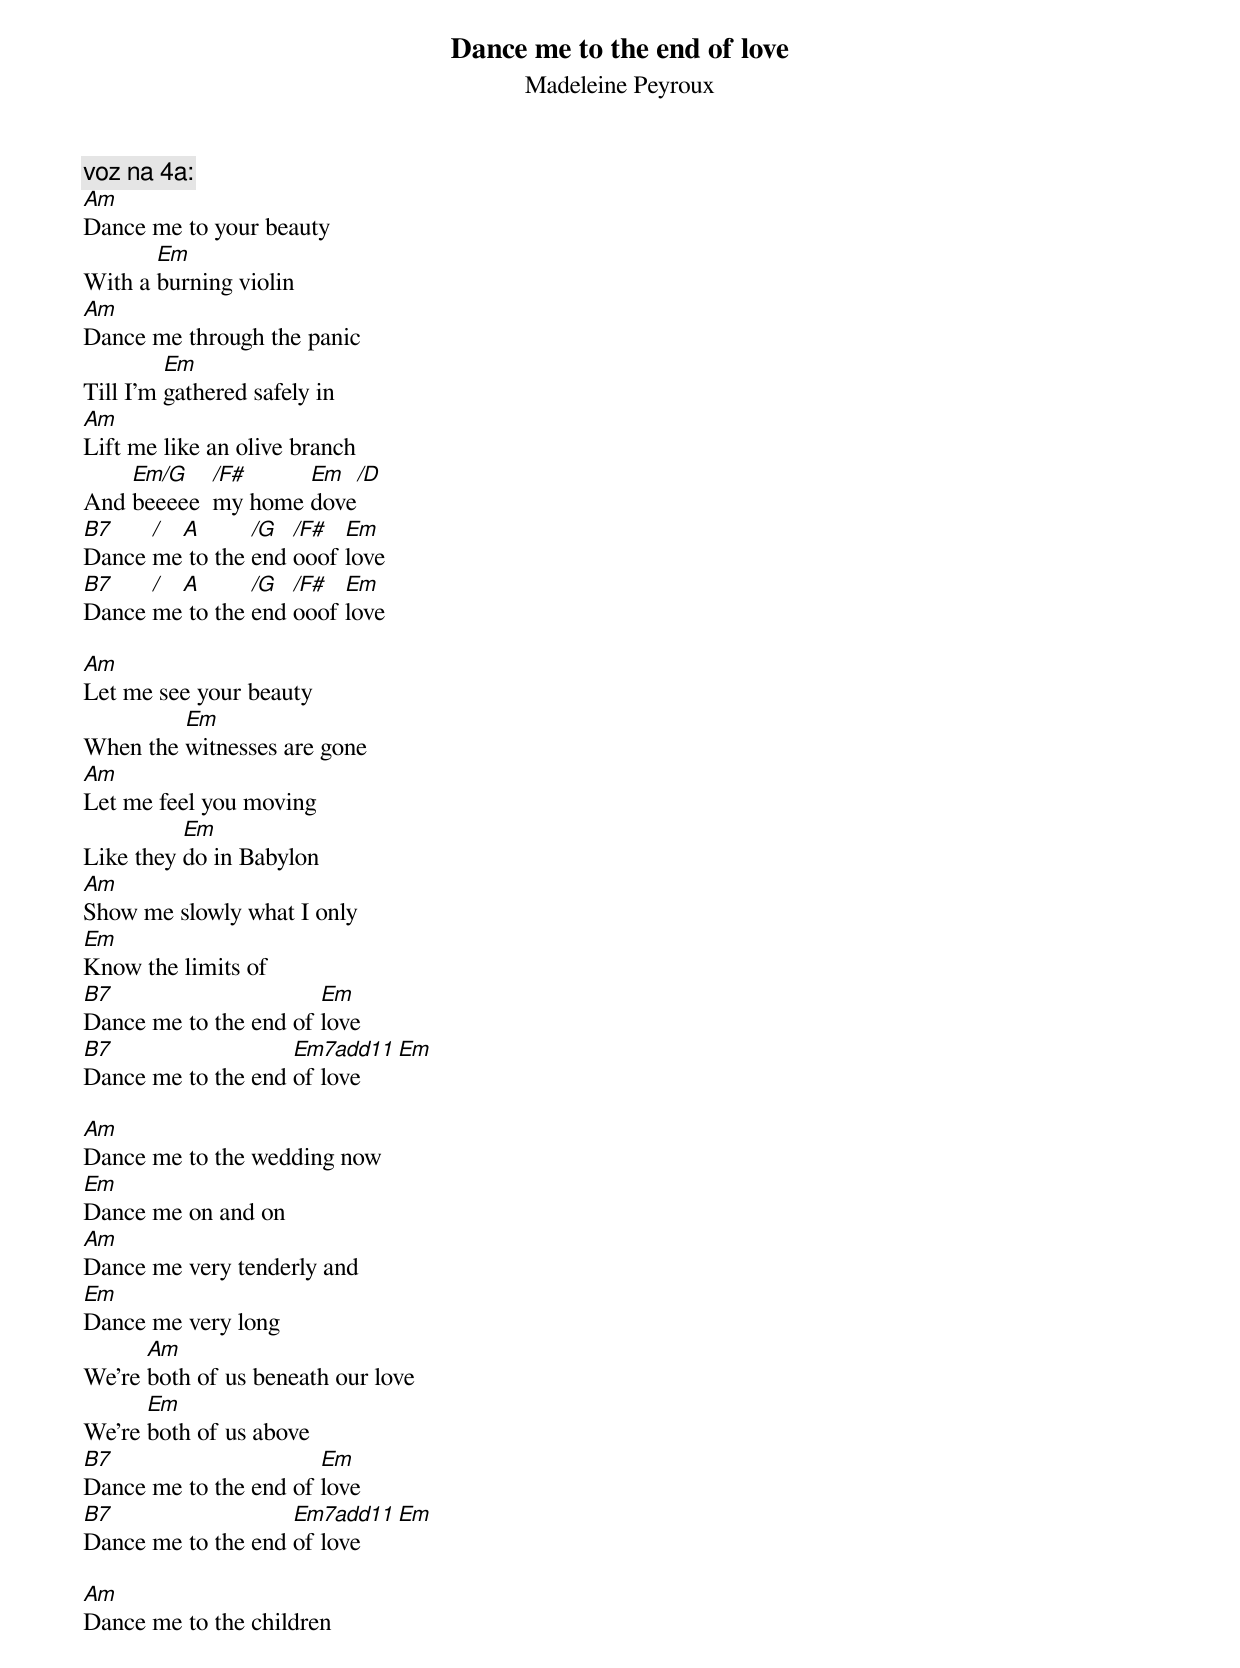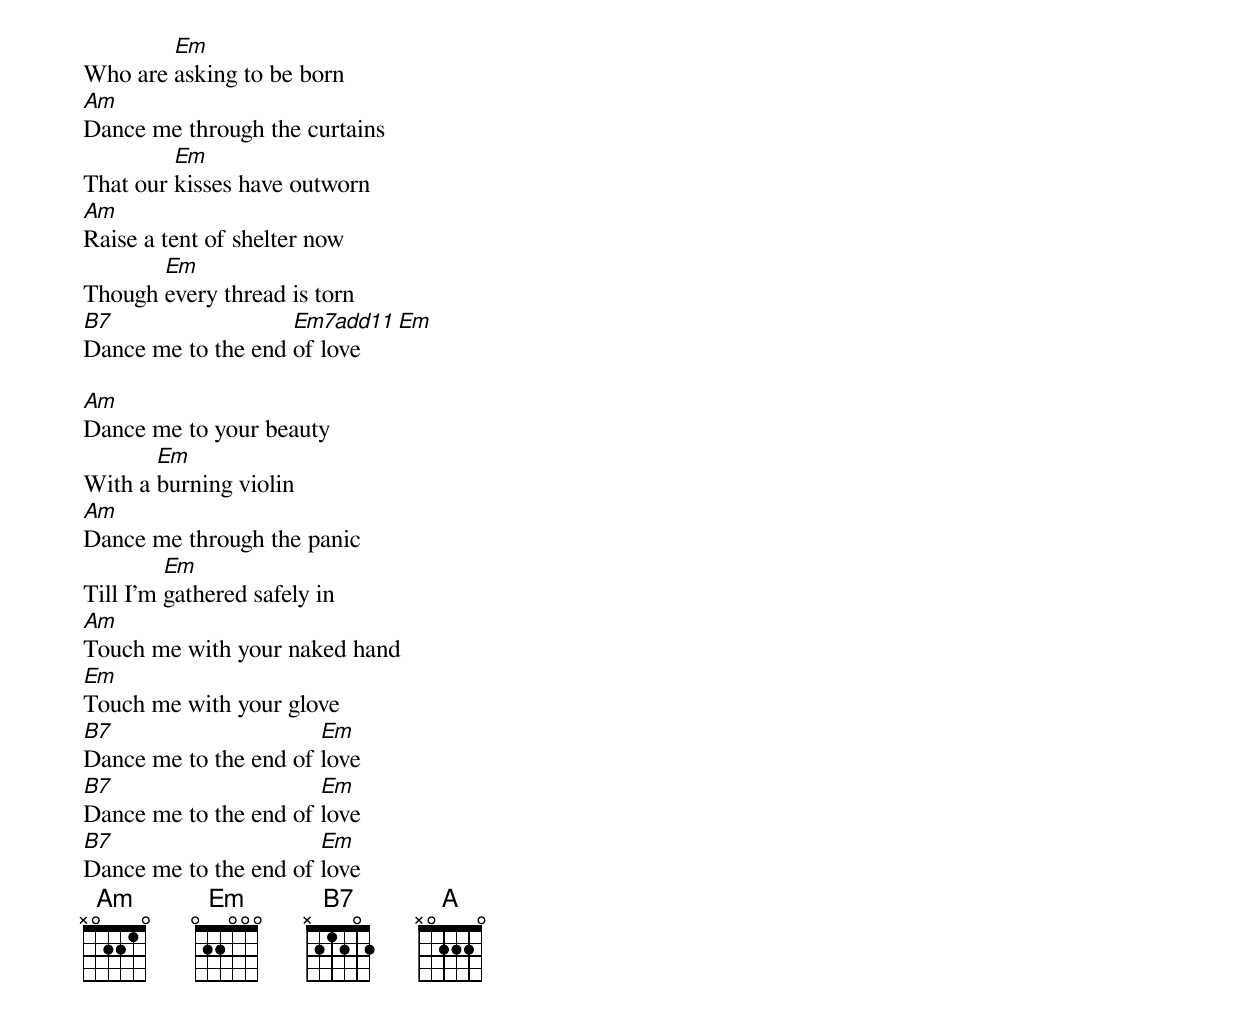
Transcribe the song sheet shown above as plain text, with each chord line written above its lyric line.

Dance me to the end of love
Madeleine Peyroux

voz na 4a:
Am
Dance me to your beauty
       Em
With a burning violin
Am
Dance me through the panic
         Em
Till I'm gathered safely in
Am
Lift me like an olive branch
    Em/G    /F#     Em   /D
And beeeee  my home dove
B7    / A       /G  /F#  Em
Dance me to the end ooof love
B7    / A       /G  /F#  Em
Dance me to the end ooof love

Am
Let me see your beauty
         Em
When the witnesses are gone
Am
Let me feel you moving
          Em
Like they do in Babylon
Am
Show me slowly what I only
Em
Know the limits of
B7                     Em
Dance me to the end of love
B7                  Em7add11 Em
Dance me to the end of love

Am
Dance me to the wedding now
Em
Dance me on and on
Am
Dance me very tenderly and
Em
Dance me very long
      Am
We're both of us beneath our love
      Em
We're both of us above
B7                     Em
Dance me to the end of love
B7                  Em7add11 Em
Dance me to the end of love

Am
Dance me to the children
        Em
Who are asking to be born
Am
Dance me through the curtains
         Em
That our kisses have outworn
Am
Raise a tent of shelter now
       Em
Though every thread is torn
B7                  Em7add11 Em
Dance me to the end of love

Am
Dance me to your beauty
       Em
With a burning violin
Am
Dance me through the panic
         Em
Till I'm gathered safely in
Am
Touch me with your naked hand
Em
Touch me with your glove
B7                     Em
Dance me to the end of love
B7                     Em
Dance me to the end of love
B7                     Em
Dance me to the end of love
